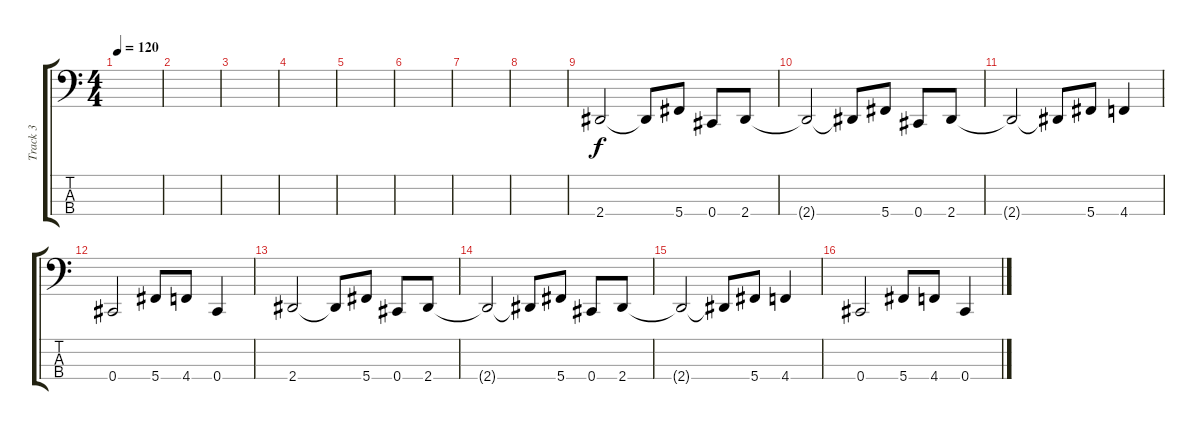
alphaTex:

\track ("Track 3" "Track 3") {instrument electricbassfinger}
\staff {score tabs}
\tuning (Gb2 Db2 Ab1 Db1) {hide}
\ts (4 4)
\tempo 120
\clef f4
\ks c
|
|
|
|
|
|
|
|
2.4.2 2.4{t}.8 5.4.8 0.4.8 2.4.8 |
2.4{t}.2 2.4{t}.8 5.4.8 0.4.8 2.4.8 |
2.4{t}.2 2.4{t}.8 5.4.8 4.4.4 |
0.4.2 5.4.8 4.4.8 0.4.4 |
2.4.2 2.4{t}.8 5.4.8 0.4.8 2.4.8 |
2.4{t}.2 2.4{t}.8 5.4.8 0.4.8 2.4.8 |
2.4{t}.2 2.4{t}.8 5.4.8 4.4.4 |
0.4.2 5.4.8 4.4.8 0.4.4
